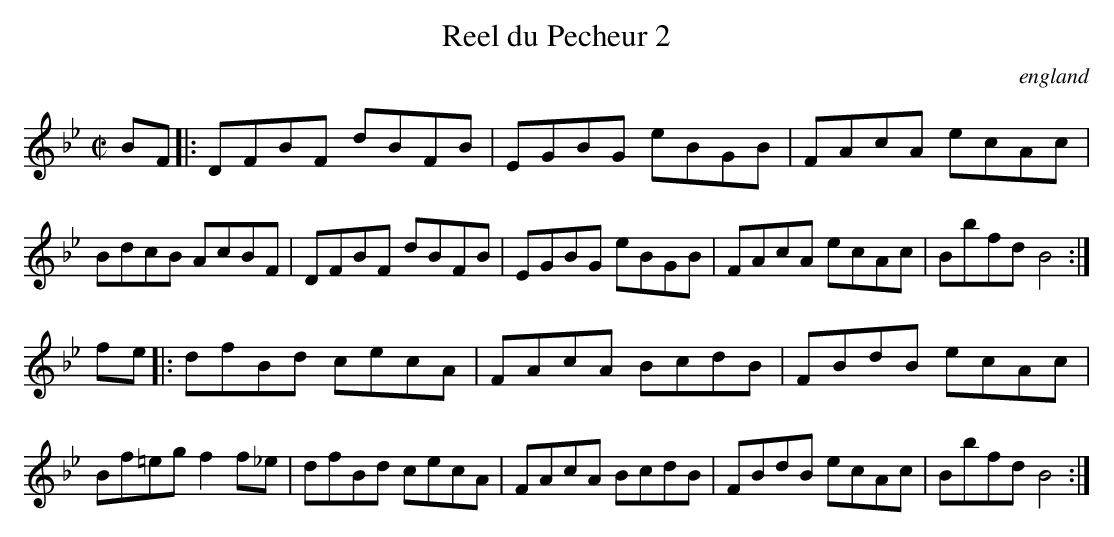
X:1
T:Reel du Pecheur 2
O:england
M:C|
E:7
K:Bb
BF|:DFBF dBFB|EGBG eBGB|FAcA ecAc|BdcB AcBF|\
DFBF dBFB|EGBG eBGB|FAcA ecAc|Bbfd B4:|
fe|:dfBd cecA|FAcA BcdB|FBdB ecAc|Bf=eg f2f_e|\
dfBd cecA|FAcA BcdB|FBdB ecAc|Bbfd B4:|
